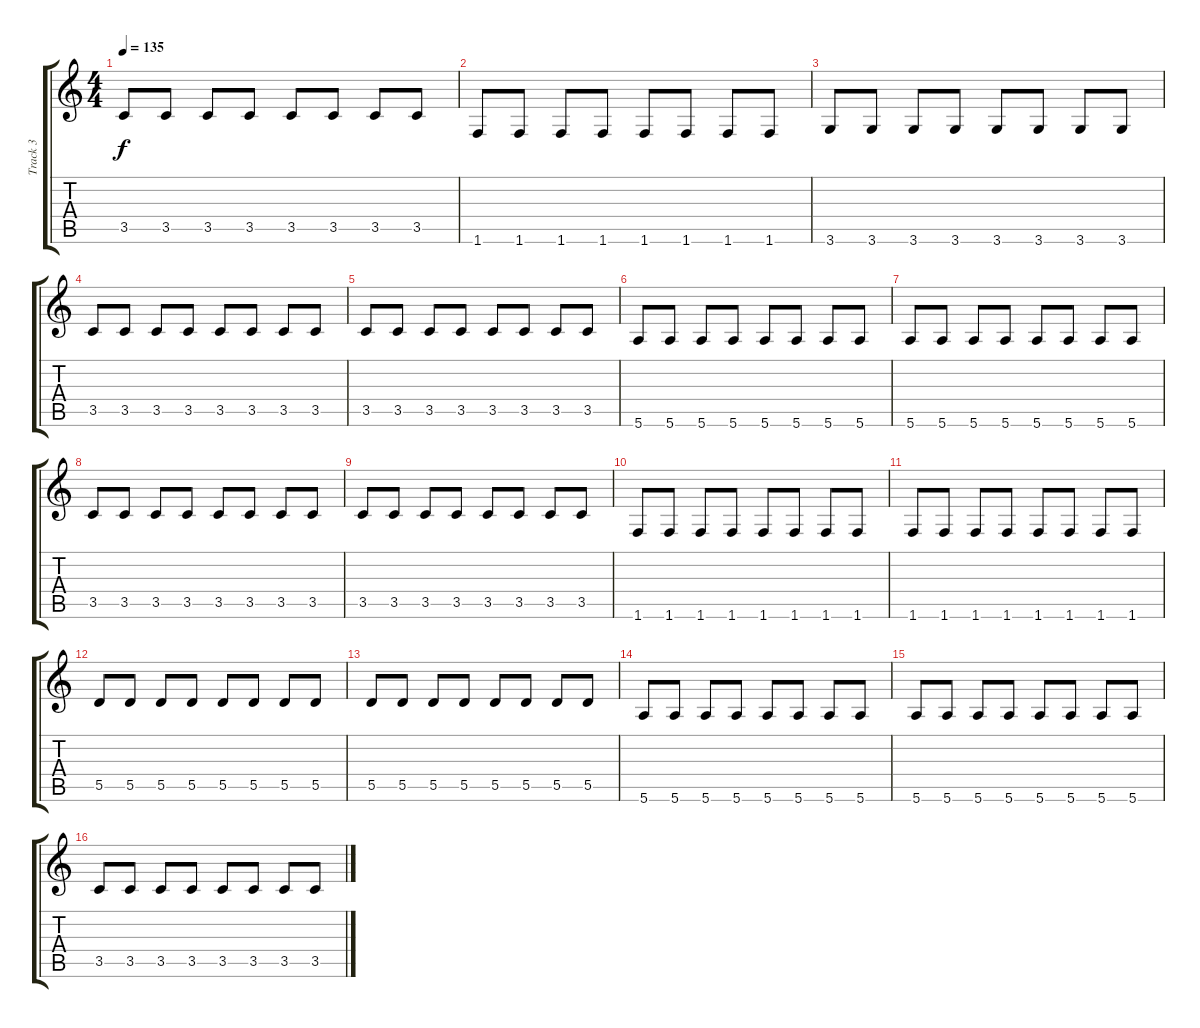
\track ("Track 3" "Track 3") {instrument electricbassfinger}
\staff {score tabs}
\tuning (E4 B3 G3 D3 A2 E2) {hide}
\ts (4 4)
\tempo 135
\clef g2
\ks c
3.5.8{dy f} 3.5.8 3.5.8 3.5.8 3.5.8 3.5.8 3.5.8 3.5.8 |
1.6.8 1.6.8 1.6.8 1.6.8 1.6.8 1.6.8 1.6.8 1.6.8 |
3.6.8 3.6.8 3.6.8 3.6.8 3.6.8 3.6.8 3.6.8 3.6.8 |
3.5.8 3.5.8 3.5.8 3.5.8 3.5.8 3.5.8 3.5.8 3.5.8 |
3.5.8 3.5.8 3.5.8 3.5.8 3.5.8 3.5.8 3.5.8 3.5.8 |
5.6.8 5.6.8 5.6.8 5.6.8 5.6.8 5.6.8 5.6.8 5.6.8 |
5.6.8 5.6.8 5.6.8 5.6.8 5.6.8 5.6.8 5.6.8 5.6.8 |
3.5.8 3.5.8 3.5.8 3.5.8 3.5.8 3.5.8 3.5.8 3.5.8 |
3.5.8 3.5.8 3.5.8 3.5.8 3.5.8 3.5.8 3.5.8 3.5.8 |
1.6.8 1.6.8 1.6.8 1.6.8 1.6.8 1.6.8 1.6.8 1.6.8 |
1.6.8 1.6.8 1.6.8 1.6.8 1.6.8 1.6.8 1.6.8 1.6.8 |
5.5.8 5.5.8 5.5.8 5.5.8 5.5.8 5.5.8 5.5.8 5.5.8 |
5.5.8 5.5.8 5.5.8 5.5.8 5.5.8 5.5.8 5.5.8 5.5.8 |
5.6.8 5.6.8 5.6.8 5.6.8 5.6.8 5.6.8 5.6.8 5.6.8 |
5.6.8 5.6.8 5.6.8 5.6.8 5.6.8 5.6.8 5.6.8 5.6.8 |
3.5.8 3.5.8 3.5.8 3.5.8 3.5.8 3.5.8 3.5.8 3.5.8
